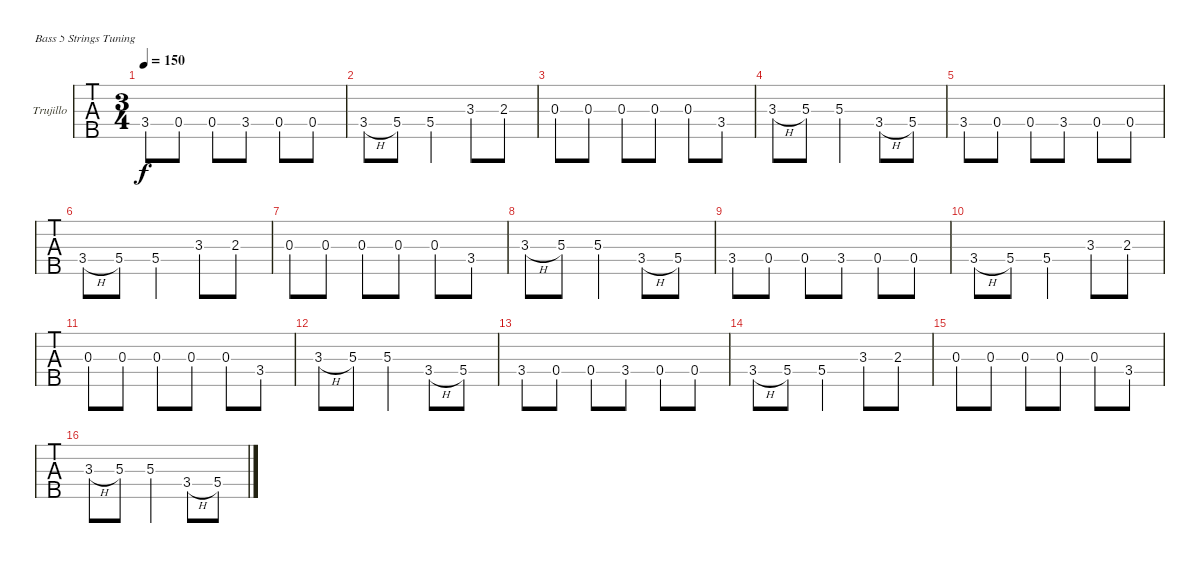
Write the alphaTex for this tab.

\bracketExtendMode groupsimilarinstruments
\firstSystemTrackNameOrientation horizontal
\otherSystemsTrackNameOrientation horizontal
\track ("Bass" "Trujillo") {instrument electricbassfinger}
\staff {tabs}
\tuning (G2 D2 A1 E1 B0)
\ts (3 4)
\tempo 150
\clef f4
\ks c
3.4.8{dy f} 0.4.8 0.4.8 3.4.8 0.4.8 0.4.8 |
3.4{h}.8 5.4.8 5.4.4 3.3.8 2.3.8 |
0.3.8 0.3.8 0.3.8 0.3.8 0.3.8 3.4.8 |
3.3{h}.8 5.3.8 5.3.4 3.4{h}.8 5.4.8 |
3.4.8 0.4.8 0.4.8 3.4.8 0.4.8 0.4.8 |
3.4{h}.8 5.4.8 5.4.4 3.3.8 2.3.8 |
0.3.8 0.3.8 0.3.8 0.3.8 0.3.8 3.4.8 |
3.3{h}.8 5.3.8 5.3.4 3.4{h}.8 5.4.8 |
3.4.8 0.4.8 0.4.8 3.4.8 0.4.8 0.4.8 |
3.4{h}.8 5.4.8 5.4.4 3.3.8 2.3.8 |
0.3.8 0.3.8 0.3.8 0.3.8 0.3.8 3.4.8 |
3.3{h}.8 5.3.8 5.3.4 3.4{h}.8 5.4.8 |
3.4.8 0.4.8 0.4.8 3.4.8 0.4.8 0.4.8 |
3.4{h}.8 5.4.8 5.4.4 3.3.8 2.3.8 |
0.3.8 0.3.8 0.3.8 0.3.8 0.3.8 3.4.8 |
3.3{h}.8 5.3.8 5.3.4 3.4{h}.8 5.4.8
